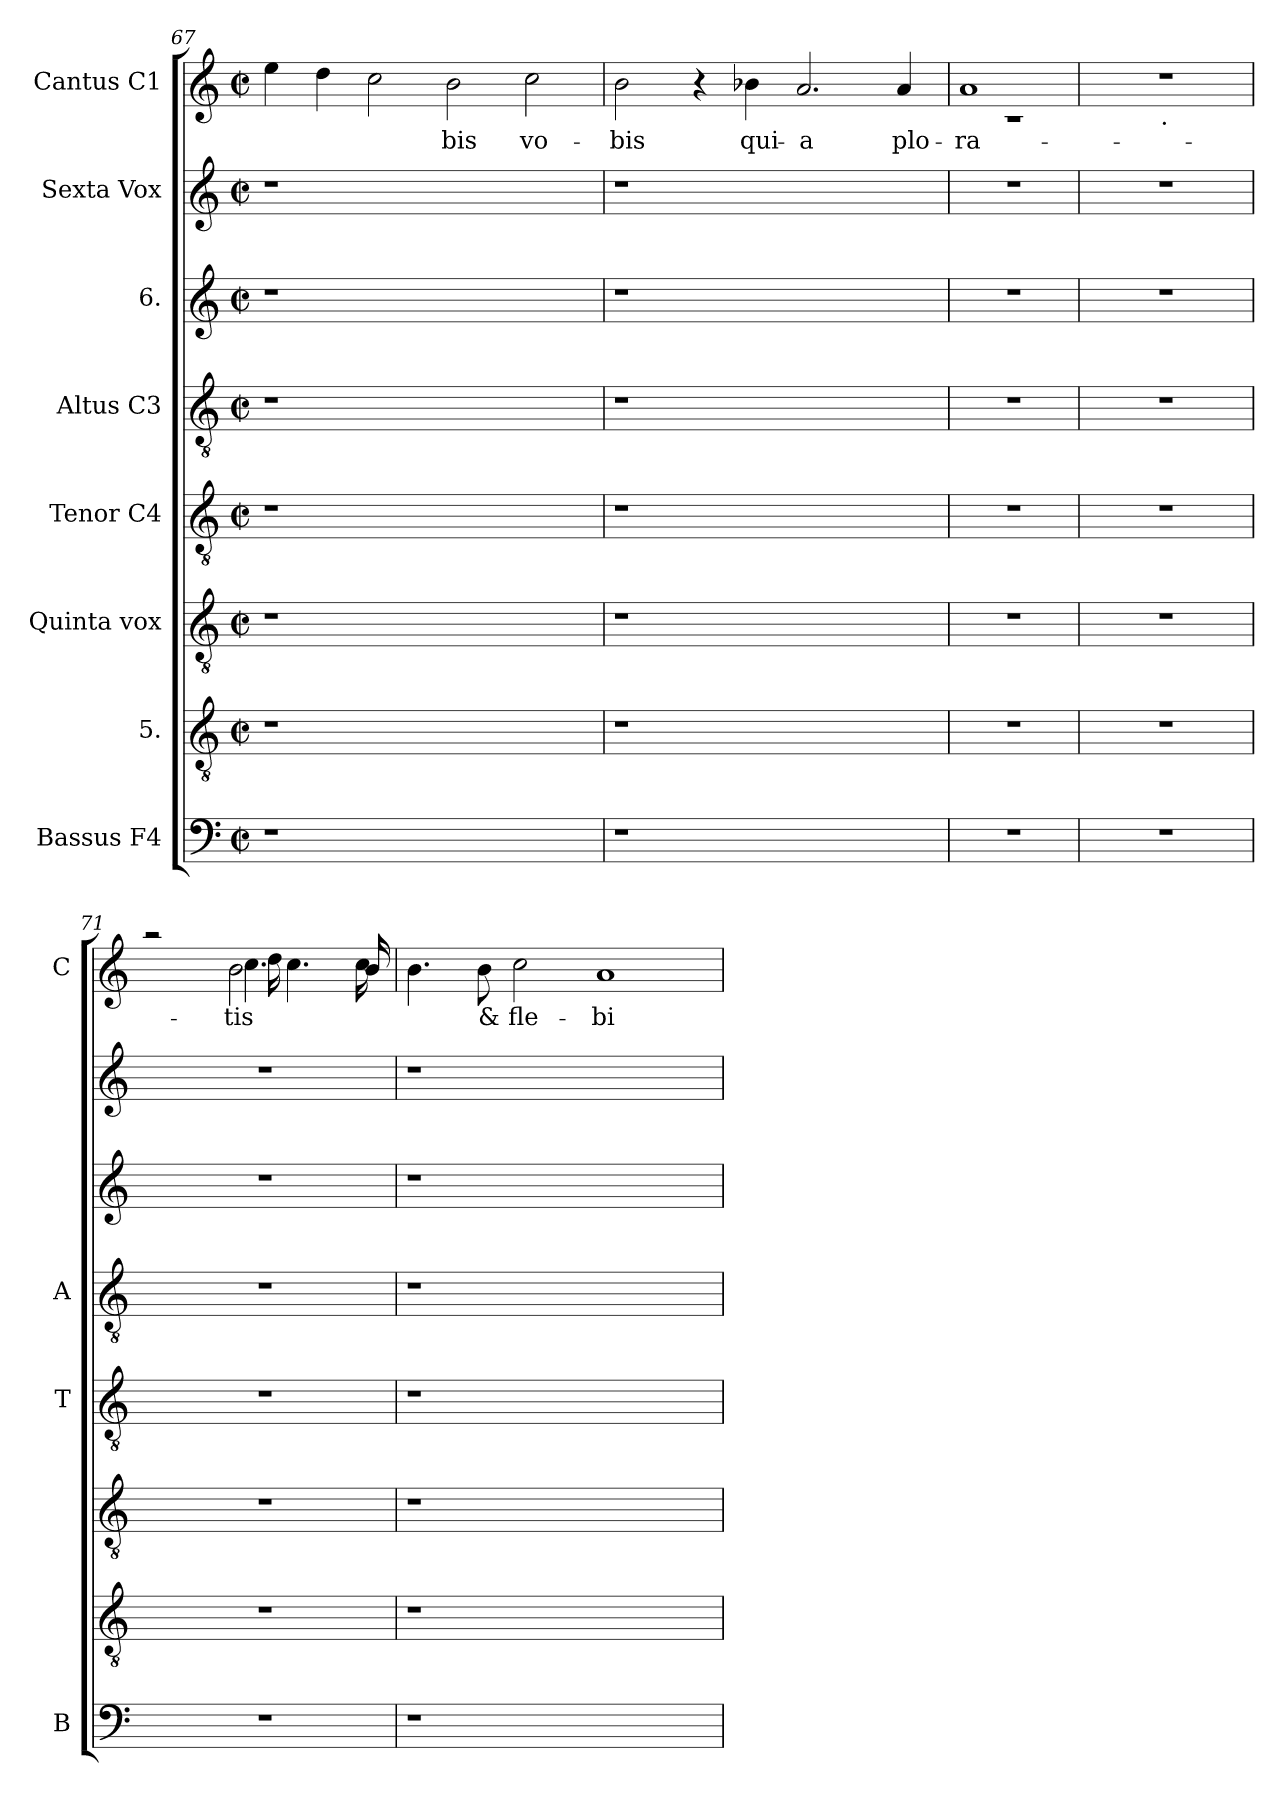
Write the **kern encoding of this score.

**kern	**kern	**kern	**kern	**kern	**kern	**kern	**kern	**text
*part8	*part7	*part6	*part5	*part4	*part3	*part2	*part1	*part1
*staff8	*staff7	*staff6	*staff5	*staff4	*staff3	*staff2	*staff1	*staff1
*I"Bassus F4	*I"5.	*I"Quinta vox	*I"Tenor C4	*I"Altus C3	*I"6.	*I"Sexta Vox	*I"Cantus C1	*
*I'B	*	*	*I'T	*I'A	*	*	*I'C	*
*clefF4	*clefGv2	*clefGv2	*clefGv2	*clefGv2	*clefG2	*clefG2	*clefG2	*
*k[]	*k[]	*k[]	*k[]	*k[]	*k[]	*k[]	*k[]	*
*C:	*C:	*C:	*C:	*C:	*C:	*C:	*C:	*
*M2/2	*M2/2	*M2/2	*M2/2	*M2/2	*M2/2	*M2/2	*M2/2	*
*met(c|)	*met(c|)	*met(c|)	*met(c|)	*met(c|)	*met(c|)	*met(c|)	*met(c|)	*
=67	=67	=67	=67	=67	=67	=67	=67	=67
1r	1r	1r	1r	1r	1r	1r	4ee\	.
.	.	.	.	.	.	.	4dd\	.
.	.	.	.	.	.	.	2cc\	.
!	!	!	!	!	!	!	!	!LO:LY:b
1ryy	1ryy	1ryy	1ryy	1ryy	1ryy	1ryy	2b\	-bis
!	!	!	!	!	!	!	!	!LO:LY:b
.	.	.	.	.	.	.	2cc\	vo-
!!LO:LB:g=z
=68	=68	=68	=68	=68	=68	=68	=68	=68
!	!	!	!	!	!	!	!	!LO:LY:b
1r	1r	1r	1r	1r	1r	1r	2b\	-bis
.	.	.	.	.	.	.	4r	.
!	!	!	!	!	!	!	!	!LO:LY:b
.	.	.	.	.	.	.	4b-X\	qui-
!	!	!	!	!	!	!	!	!LO:LY:b
1ryy	1ryy	1ryy	1ryy	1ryy	1ryy	1ryy	2.a/	-a
!	!	!	!	!	!	!	!	!LO:LY:b
.	.	.	.	.	.	.	4a/	plo-
=69	=69	=69	=69	=69	=69	=69	=69	=69
!	!	!	!	!	!	!	!	!LO:LY:b
*	*	*	*	*	*	*	*^	*
1r	1r	1r	1r	1r	1r	1r	1a	1rc	-ra-
=70	=70	=70	=70	=70	=70	=70	=70	=70	=70
1r	1r	1r	1r	1r	1r	1r	1r	4...ryy	.
!	!	!	!	!	!	!	!	!LO:TX:b:t=.	!
.	.	.	.	.	.	.	.	2ryy	.
.	.	.	.	.	.	.	.	32ryy	.
=71	=71	=71	=71	=71	=71	=71	=71	=71	=71
*	*	*	*	*	*	*	*^	*^	*
1r	1r	1r	1r	1r	1r	1r	2raa	2ryy	2ryy	2ryy	.
!	!	!	!	!	!	!	!	!	!	!	!LO:LY:b
!	!	!	!	!	!	!	!	!	!	!	!LO:LY:b
.	.	.	.	.	.	.	2b\	4.cc\	16dd\	8ryy	-tis
.	.	.	.	.	.	.	.	.	4.ryy	.	.
.	.	.	.	.	.	.	.	.	.	4.cc\	.
.	.	.	.	.	.	.	.	16ryy	.	.	.
.	.	.	.	.	.	.	.	16b/	16cc\	.	.
*	*	*	*	*	*	*	*v	*v	*v	*v	*
=72	=72	=72	=72	=72	=72	=72	=72	=72
1r	1r	1r	1r	1r	1r	1r	4.b\	.
!	!	!	!	!	!	!	!	!LO:LY:b
.	.	.	.	.	.	.	8b\	&
!	!	!	!	!	!	!	!	!LO:LY:b:rj
.	.	.	.	.	.	.	2cc\	fle-
!	!	!	!	!	!	!	!	!LO:LY:b
1ryy	1ryy	1ryy	1ryy	1ryy	1ryy	1ryy	1a	-bi-
=	=	=	=	=	=	=	=	=
*-	*-	*-	*-	*-	*-	*-	*-	*-
